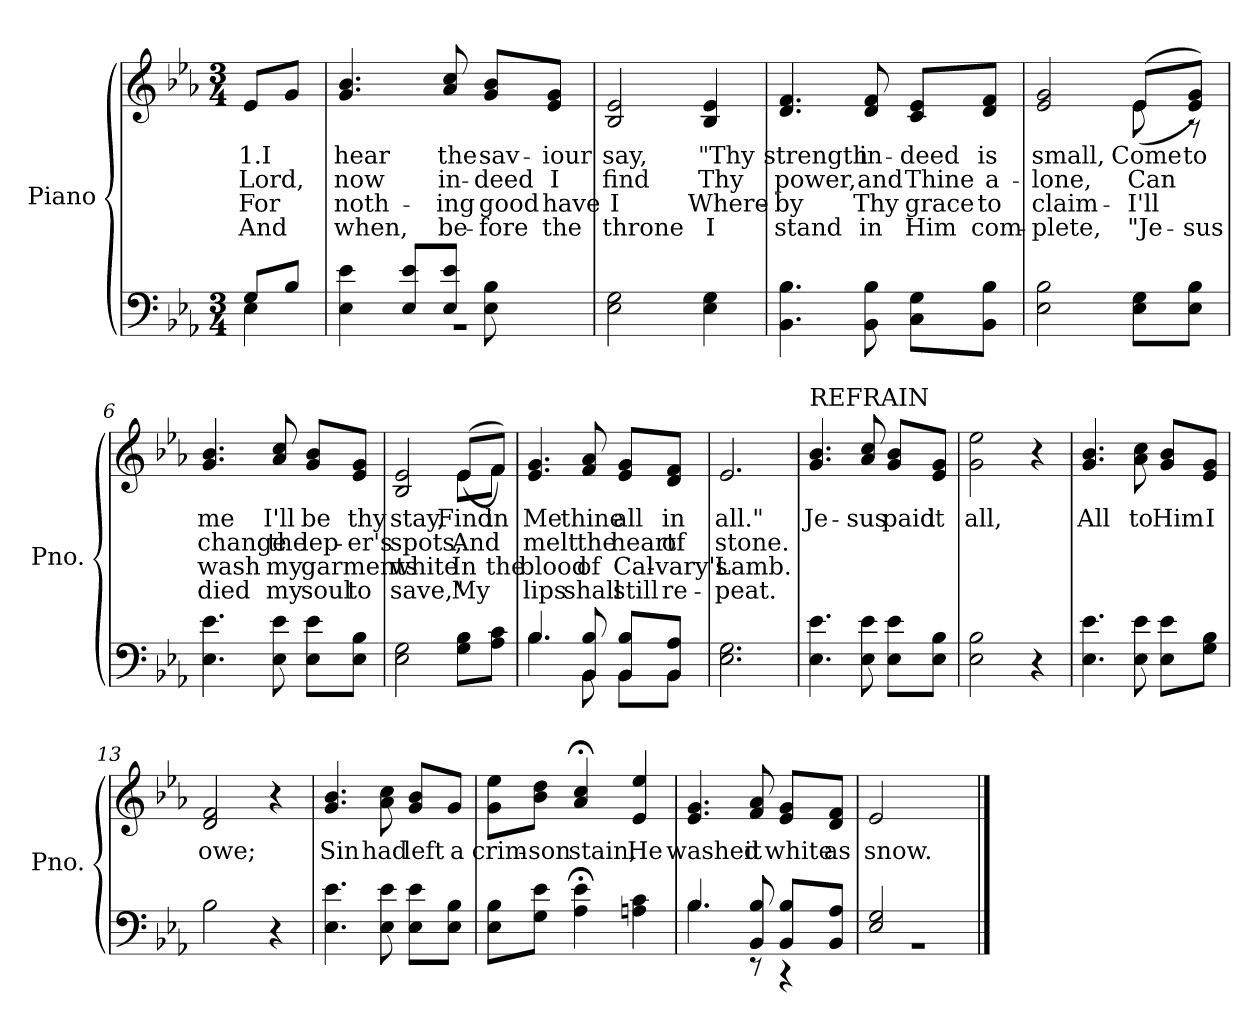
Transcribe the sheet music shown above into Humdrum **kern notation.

**kern	**kern	**text	**text	**text	**text
*part1	*part1	*part1	*part1	*part1	*part1
*staff2	*staff1	*staff1	*staff1	*staff1	*staff1
*I"Piano	*	*	*	*	*
*I'Pno.	*	*	*	*	*
*clefF4	*clefG2	*	*	*	*
*k[b-e-a-]	*k[b-e-a-]	*	*	*	*
*M3/4	*M3/4	*	*	*	*
=1	=1	=1	=1	=1	=1
*^	*	*	*	*	*
!	!	!	!LO:LY:b	!LO:LY:b	!LO:LY:b	!LO:LY:b
8G/L	4E-\	8e-/L	1.I	Lord,	For	And
8B-/J	.	8g/J	.	.	.	.
=2	=2	=2	=2	=2	=2	=2
!	!	!	!LO:LY:b	!LO:LY:b	!LO:LY:b	!LO:LY:b
4E-\ 4e-\	2.r	4.g/ 4.b-/	hear	now	noth-	when,
8E-/ 8e-/L	.	.	.	.	.	.
!	!	!	!LO:LY:b	!LO:LY:b	!LO:LY:b	!LO:LY:b
8E-/ 8e-/J	.	8a-/ 8cc/	the	in-	-ing	be-
!	!	!	!LO:LY:b	!LO:LY:b	!LO:LY:b	!LO:LY:b
8E-\ 8B-\	.	8g/ 8b-/L	sav-	-deed	good	-fore
!	!	!	!LO:LY:b	!LO:LY:b	!LO:LY:b	!LO:LY:b
8ryy	.	8e-/ 8g/J	-iour	I	have	the
*v	*v	*	*	*	*	*
=3	=3	=3	=3	=3	=3
!	!	!LO:LY:b	!LO:LY:b	!LO:LY:b	!LO:LY:b
2E-\ 2G\	2B-/ 2e-/	say,	find	I	throne
!	!	!LO:LY:b	!LO:LY:b	!LO:LY:b	!LO:LY:b
4E-\ 4G\	4B-/ 4e-/	"Thy	Thy	Where-	I
=4	=4	=4	=4	=4	=4
!	!	!LO:LY:b	!LO:LY:b	!LO:LY:b	!LO:LY:b
4.BB-\ 4.B-\	4.d/ 4.f/	strength	power,	-by	stand
!	!	!LO:LY:b	!LO:LY:b	!LO:LY:b	!LO:LY:b
8BB-\ 8B-\	8d/ 8f/	in-	and	Thy	in
!	!	!LO:LY:b	!LO:LY:b	!LO:LY:b	!LO:LY:b
8C\ 8G\L	8c/ 8e-/L	-deed	Thine	grace	Him
!	!	!LO:LY:b	!LO:LY:b	!LO:LY:b	!LO:LY:b
8BB-\ 8B-\J	8d/ 8f/J	is	a-	to	com-
=5	=5	=5	=5	=5	=5
!	!	!LO:LY:b	!LO:LY:b	!LO:LY:b	!LO:LY:b
*	*^	*	*	*	*
2E-\ 2B-\	2e-/ 2g/	2ryy	small,	-lone,	claim-	-plete,
!	!	!	!LO:LY:b	!LO:LY:b	!LO:LY:b	!LO:LY:b
8E-\ 8G\L	(>(>8e-/L	8e-\	Come	Can	-I'll	"Je-
!	!	!	!LO:LY:b	!	!	!LO:LY:b
8E-\ 8B-\J	8e-/ 8g/J))	8r	to	.	.	-sus
=6	=6	=6	=6	=6	=6	=6
!	!	!	!LO:LY:b	!LO:LY:b	!LO:LY:b	!LO:LY:b
*	*v	*v	*	*	*	*
4.E-\ 4.e-\	4.g/ 4.b-/	me	change	wash	died
!	!	!LO:LY:b	!LO:LY:b	!LO:LY:b	!LO:LY:b
8E-\ 8e-\	8a-/ 8cc/	I'll	the	my	my
!	!	!LO:LY:b	!LO:LY:b	!LO:LY:b	!LO:LY:b
8E-\ 8e-\L	8g/ 8b-/L	be	lep-	garments	soul
!	!	!LO:LY:b	!LO:LY:b	!	!LO:LY:b
8E-\ 8B-\J	8e-/ 8g/J	thy	-er's	.	to
!!LO:LB:g=z
=7	=7	=7	=7	=7	=7
!	!	!LO:LY:b	!LO:LY:b	!LO:LY:b	!LO:LY:b
*	*^	*	*	*	*
2E-\ 2G\	2B-/ 2e-/	2ryy	stay,	spots,	white	save,"
!	!	!	!LO:LY:b	!LO:LY:b	!LO:LY:b	!LO:LY:b
8G\ 8B-\L	(>(>8e-/L	8e-\L	Find	And	In	My
!	!	!	!LO:LY:b	!	!LO:LY:b	!
8A-\ 8c\J	8f/J))	8f\J	in	.	the	.
=8	=8	=8	=8	=8	=8	=8
*^	*	*	*	*	*	*
!	!	!	!	!LO:LY:b	!LO:LY:b	!LO:LY:b	!LO:LY:b
*	*	*v	*v	*	*	*	*
4.B-/	4.B-\	4.e-/ 4.g/	Me	melt	blood	lips
!	!	!	!LO:LY:b	!LO:LY:b	!LO:LY:b	!LO:LY:b
8BB-/ 8B-/	8BB-\	8f/ 8a-/	thine	the	of	shall
!	!	!	!LO:LY:b	!LO:LY:b	!LO:LY:b	!LO:LY:b
8BB-/ 8B-/L	8BB-\L	8e-/ 8g/L	all	heart	Cal-	still
!	!	!	!LO:LY:b	!LO:LY:b	!LO:LY:b	!LO:LY:b
8BB-/ 8A-/J	8BB-\J	8d/ 8f/J	in	of	-vary's	re-
=9	=9	=9	=9	=9	=9	=9
!	!	!	!LO:LY:b	!LO:LY:b	!LO:LY:b	!LO:LY:b
*v	*v	*	*	*	*	*
2.E-\ 2.G\	2.e-/	all."	stone.	Lamb.	-peat.
=10	=10	=10	=10	=10	=10
!	!LO:TX:a:t=REFRAIN	!	!	!	!
!	!	!LO:LY:b	!	!	!
4.E-\ 4.e-\	4.g/ 4.b-/	Je-	.	.	.
!	!	!LO:LY:b	!	!	!
8E-\ 8e-\	8a-/ 8cc/	-sus	.	.	.
!	!	!LO:LY:b	!	!	!
8E-\ 8e-\L	8g/ 8b-/L	paid	.	.	.
!	!	!LO:LY:b	!	!	!
8E-\ 8B-\J	8e-/ 8g/J	it	.	.	.
=11	=11	=11	=11	=11	=11
!	!	!LO:LY:b	!	!	!
2E-\ 2B-\	2g\ 2ee-\	all,	.	.	.
4r	4r	.	.	.	.
=12	=12	=12	=12	=12	=12
!	!	!LO:LY:b	!	!	!
4.E-\ 4.e-\	4.g/ 4.b-/	All	.	.	.
!	!	!LO:LY:b	!	!	!
8E-\ 8e-\	8a-\ 8cc\	to	.	.	.
!	!	!LO:LY:b	!	!	!
8E-\ 8e-\L	8g/ 8b-/L	Him	.	.	.
!	!	!LO:LY:b	!	!	!
8G\ 8B-\J	8e-/ 8g/J	I	.	.	.
=13	=13	=13	=13	=13	=13
!	!	!LO:LY:b	!	!	!
2B-\	2d/ 2f/	owe;	.	.	.
4r	4r	.	.	.	.
=14	=14	=14	=14	=14	=14
!	!	!LO:LY:b	!	!	!
4.E-\ 4.e-\	4.g/ 4.b-/	Sin	.	.	.
!	!	!LO:LY:b	!	!	!
8E-\ 8e-\	8a-\ 8cc\	had	.	.	.
!	!	!LO:LY:b	!	!	!
8E-\ 8e-\L	8g/ 8b-/L	left	.	.	.
!	!	!LO:LY:b	!	!	!
8E-\ 8B-\J	8g/J	a	.	.	.
!!LO:LB:g=z
=15	=15	=15	=15	=15	=15
!	!	!LO:LY:b	!	!	!
8E-\ 8B-\L	8g\ 8ee-\L	crim-	.	.	.
!	!	!LO:LY:b	!	!	!
8G\ 8e-\J	8b-\ 8dd\J	-son	.	.	.
!	!	!LO:LY:b	!	!	!
4A-\; 4e-\;	4a-/;< 4cc/;<	stain,	.	.	.
!	!	!LO:LY:b	!	!	!
4An\ 4c\	4e-/ 4ee-/	He	.	.	.
=16	=16	=16	=16	=16	=16
*^	*	*	*	*	*
!	!	!	!LO:LY:b	!	!	!
4.B-/	4.B-\	4.e-/ 4.g/	washed	.	.	.
!	!	!	!LO:LY:b	!	!	!
8BB-/ 8B-/	8r	8f/ 8a-/	it	.	.	.
!	!	!	!LO:LY:b	!	!	!
8BB-/ 8B-/L	4r	8e-/ 8g/L	white	.	.	.
!	!	!	!LO:LY:b	!	!	!
8BB-/ 8A-/J	.	8d/ 8f/J	as	.	.	.
=17	=17	=17	=17	=17	=17	=17
!	!	!	!LO:LY:b	!	!	!
2E-/ 2G/	2.r	2e-/	snow.	.	.	.
4ryy	.	4ryy	.	.	.	.
*v	*v	*	*	*	*	*
==	==	==	==	==	==
*-	*-	*-	*-	*-	*-
